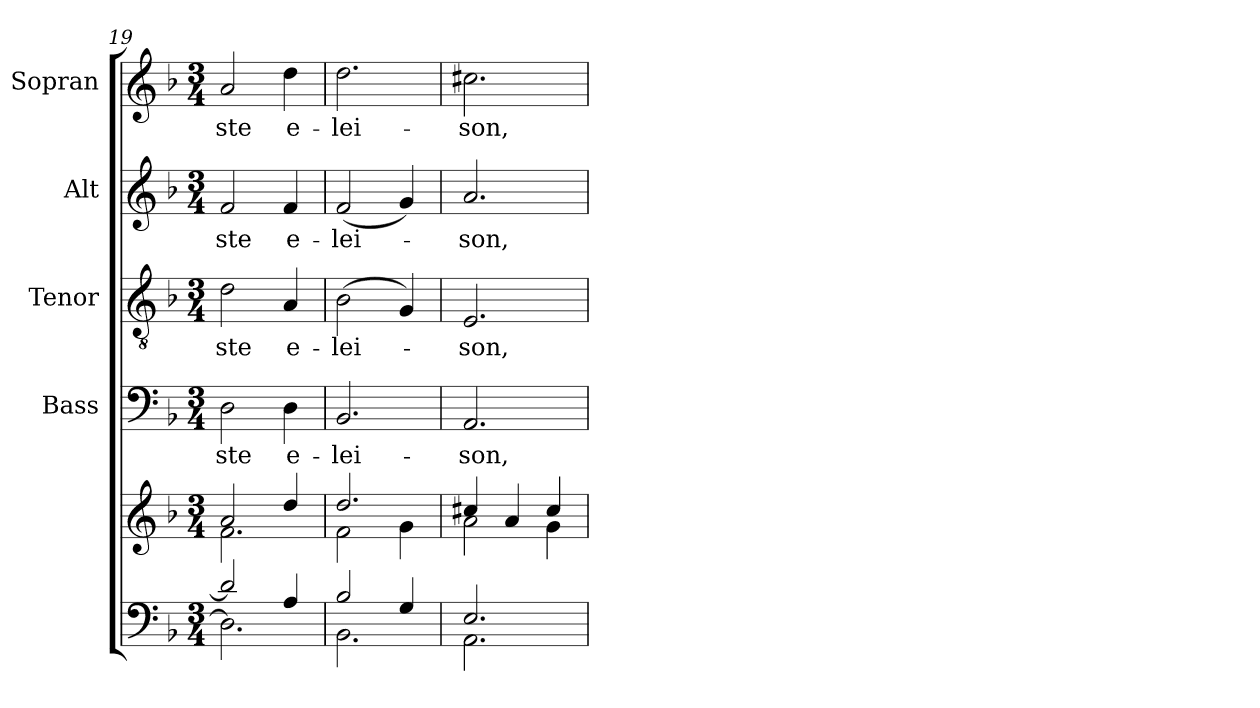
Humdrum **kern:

**kern	**kern	**kern	**text	**kern	**text	**kern	**text	**kern	**text
*part5	*part5	*part4	*part4	*part3	*part3	*part2	*part2	*part1	*part1
*staff6	*staff5	*staff4	*staff4	*staff3	*staff3	*staff2	*staff2	*staff1	*staff1
*	*	*I"Bass	*	*I"Tenor	*	*I"Alt	*	*I"Sopran	*
*	*	*I'B.	*	*I'T.	*	*I'A.	*	*I'S.	*
*clefF4	*clefG2	*clefF4	*	*clefGv2	*	*clefG2	*	*clefG2	*
*k[b-]	*k[b-]	*k[b-]	*	*k[b-]	*	*k[b-]	*	*k[b-]	*
*F:	*F:	*F:	*	*F:	*	*F:	*	*F:	*
*M3/4	*M3/4	*M3/4	*	*M3/4	*	*M3/4	*	*M3/4	*
=19	=19	=19	=19	=19	=19	=19	=19	=19	=19
*^	*^	*	*	*	*	*	*	*	*
!	!	!	!	!	!LO:LY:b	!	!LO:LY:b	!	!LO:LY:b	!	!LO:LY:b
2d/]	2.D\]	2a/	2.f\	2D\	-ste	2d\	-ste	2f/	-ste	2a/	-ste
!	!	!	!	!	!LO:LY:b	!	!LO:LY:b	!	!LO:LY:b	!	!LO:LY:b
4A/	.	4dd/	.	4D\	e-	4A/	e-	4f/	e-	4dd\	e-
=20	=20	=20	=20	=20	=20	=20	=20	=20	=20	=20	=20
!	!	!	!	!	!LO:LY:b	!	!LO:LY:b	!	!LO:LY:b	!	!LO:LY:b
2B-/	2.BB-\	2.dd/	2f\	2.BB-/	-lei-	(>2B-\	-lei-	(<2f/	-lei-	2.dd\	-lei-
4G/	.	.	4g\	.	.	4G/)	.	4g/)	.	.	.
=21	=21	=21	=21	=21	=21	=21	=21	=21	=21	=21	=21
!	!	!	!	!	!LO:LY:b	!	!LO:LY:b	!	!LO:LY:b	!	!LO:LY:b
2.E/	2.AA\	4cc#X/	2a\	2.AA/	-son,	2.E/	-son,	2.a/	-son,	2.cc#X\	-son,
.	.	4a/	.	.	.	.	.	.	.	.	.
.	.	4cc#/	4g\	.	.	.	.	.	.	.	.
*v	*v	*	*	*	*	*	*	*	*	*	*
*	*v	*v	*	*	*	*	*	*	*	*
=	=	=	=	=	=	=	=	=	=
*-	*-	*-	*-	*-	*-	*-	*-	*-	*-
